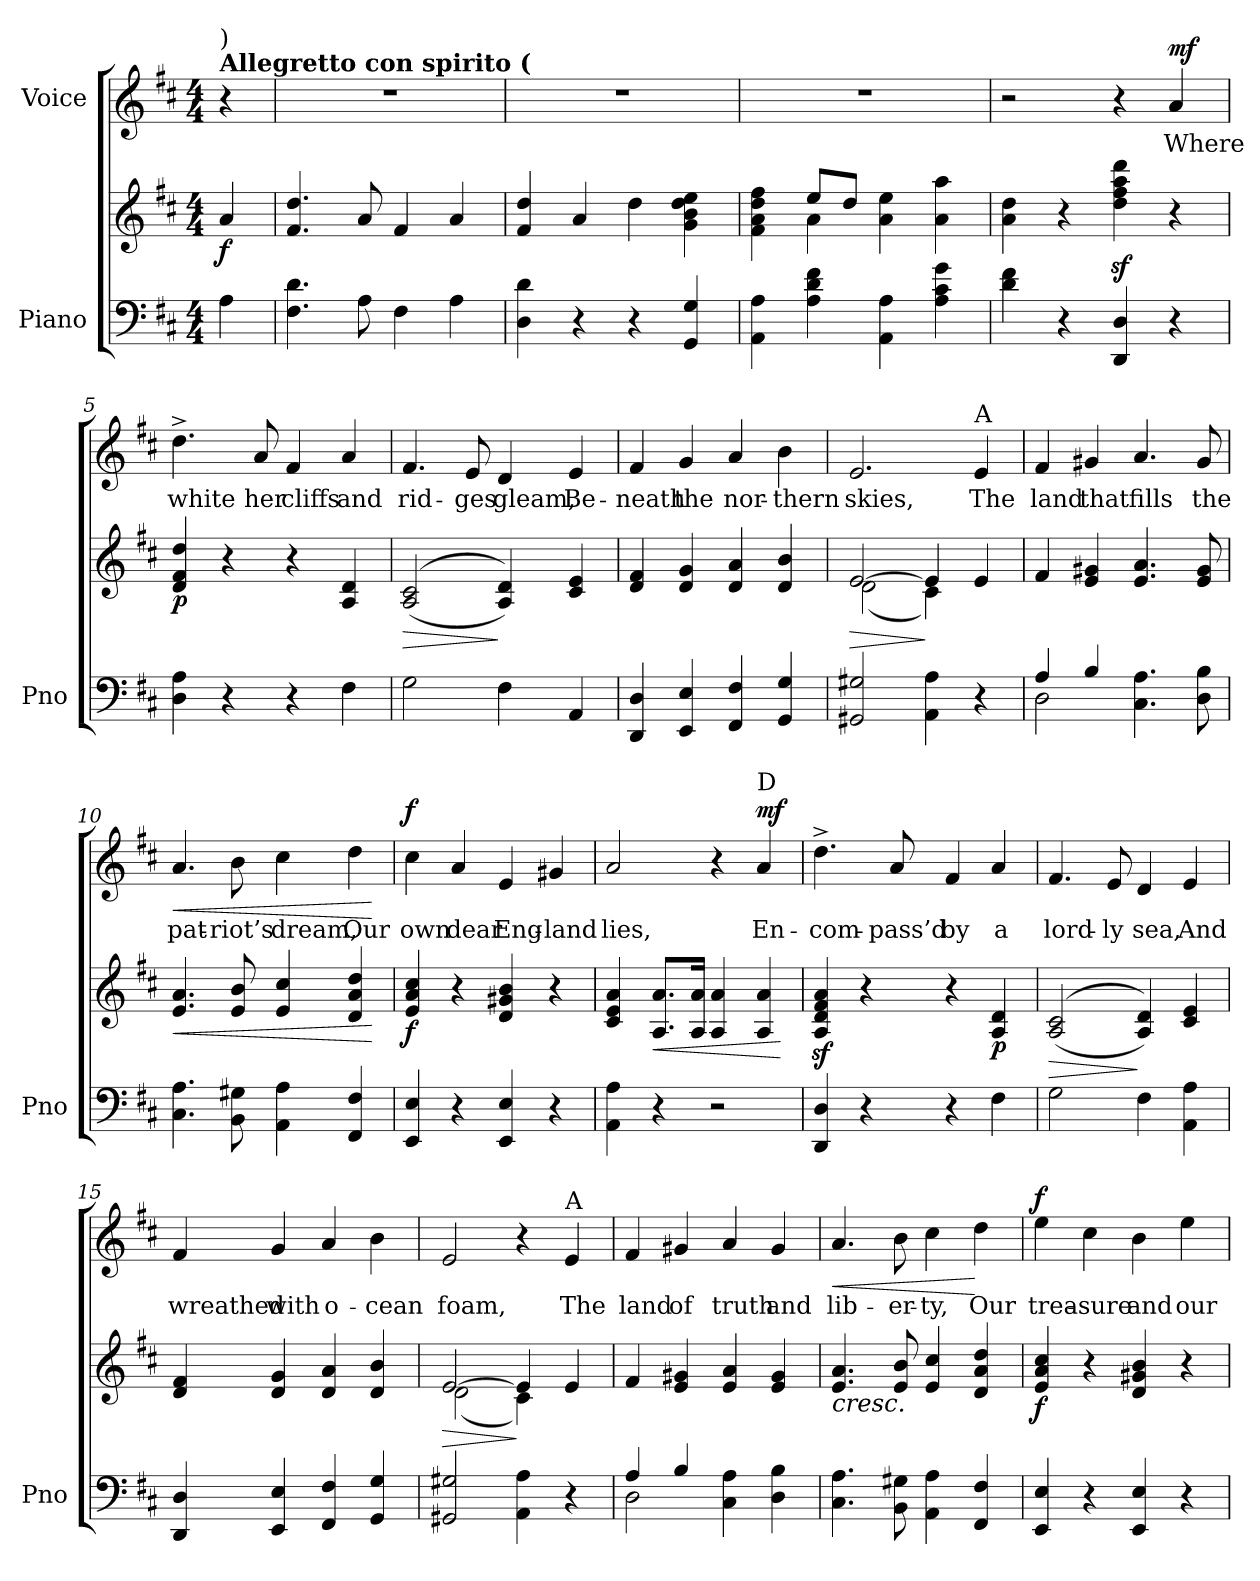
**kern	**kern	**dynam	**kern	**text	**dynam
*part2	*part2	*part2	*part1	*part1	*part1
*staff3	*staff2	*staff2/3	*staff1	*staff1	*staff1
*I"Piano	*	*	*I"Voice	*	*
*I'Pno	*	*	*	*	*
*clefF4	*clefG2	*	*clefG2	*	*
*k[f#c#]	*k[f#c#]	*	*k[f#c#]	*	*
*M4/4	*M4/4	*	*M4/4	*	*
*MM108	*MM108	*	*MM108	*	*
=	=	=	=	=	=
!	!	!	!LO:TX:a:B:t=Allegretto con spirito (	!	!
!	!	!	!LO:TX:a:t=)	!	!
!	!	!LO:DY:b	!	!	!
4A\	4a/	f	4r	.	.
=1	=1	=1	=1	=1	=1
4.F#\ 4.d\	4.f#/ 4.dd/	.	1r	.	.
8A\	8a/	.	.	.	.
4F#\	4f#/	.	.	.	.
4A\	4a/	.	.	.	.
=2	=2	=2	=2	=2	=2
4D\ 4d\	4f#/ 4dd/	.	1r	.	.
4r	4a/	.	.	.	.
4r	4dd\	.	.	.	.
4GG/ 4G/	4g\ 4b\ 4dd\ 4ee\	.	.	.	.
=3	=3	=3	=3	=3	=3
*	*^	*	*	*	*
4AA\ 4A\	4f#\ 4a\ 4dd\ 4ff#\	4ryy	.	1r	.	.
4A\ 4d\ 4f#\	8ee/L	4a\	.	.	.	.
.	8dd/J	.	.	.	.	.
4AA\ 4A\	4a\ 4ee\	2ryy	.	.	.	.
4A\ 4c#\ 4g\	4a\ 4aa\	.	.	.	.	.
*	*v	*v	*	*	*	*
=4	=4	=4	=4	=4	=4
4d\ 4f#\	4a\ 4dd\	.	2r	.	.
4r	4r	.	.	.	.
4DD/ 4D/	4dd\z< 4ff#\z< 4aa\z< 4ddd\z<	.	4r	.	.
!	!	!	!	!LO:LY:b	!LO:DY:a
4r	4r	.	4a/	Where	mf
!!LO:LB:g=z
=5	=5	=5	=5	=5	=5
!	!	!LO:DY:b	!	!LO:LY:b	!
4D\ 4A\	4d/ 4f#/ 4dd/	p	4.dd^\	white	.
4r	4r	.	.	.	.
!	!	!	!	!LO:LY:b	!
.	.	.	8a/	her	.
!	!	!	!	!LO:LY:b	!
4r	4r	.	4f#/	cliffs	.
!	!	!	!	!LO:LY:b	!
4F#\	4A/ 4d/	.	4a/	and	.
=6	=6	=6	=6	=6	=6
!	!	!LO:HP:b	!	!LO:LY:b	!
2G\	((>2A/ 2c#/	>	4.f#/	rid-	.
!	!	!	!	!LO:LY:b	!
.	.	.	8e/	-ges	.
!	!	!	!	!LO:LY:b	!
4F#\	4A/ 4d/))	]	4d/	gleam,	.
!	!	!	!	!LO:LY:b	!
4AA/	4c#/ 4e/	.	4e/	Be-	.
=7	=7	=7	=7	=7	=7
!	!	!	!	!LO:LY:b	!
4DD/ 4D/	4d/ 4f#/	.	4f#/	-neath	.
!	!	!	!	!LO:LY:b	!
4EE/ 4E/	4d/ 4g/	.	4g/	the	.
!	!	!	!	!LO:LY:b	!
4FF#/ 4F#/	4d/ 4a/	.	4a/	nor-	.
!	!	!	!	!LO:LY:b	!
4GG/ 4G/	4d/ 4b/	.	4b\	-thern	.
=8	=8	=8	=8	=8	=8
!	!	!LO:HP:b	!	!LO:LY:b	!
*	*^	*	*	*	*
2GG#X/ 2G#X/	[2e/	(2d\	>	2.e/	skies,	.
4AA\ 4A\	4e/]	4c#\)	]	.	.	.
!	!	!	!	!LO:TX:a:t=A	!	!
!	!	!	!	!	!LO:LY:b	!
4r	4e/	4ryy	.	4e/	The	.
!!LO:LB:g=z
=9	=9	=9	=9	=9	=9	=9
*^	*	*	*	*	*	*
!	!	!	!	!	!	!LO:LY:b	!
*	*	*v	*v	*	*	*	*
4A/	2D\	4f#/	.	4f#/	land	.
!	!	!	!	!	!LO:LY:b	!
4B/	.	4e/ 4g#X/	.	4g#X/	that	.
!	!	!	!	!	!LO:LY:b	!
4.C#\ 4.A\	2ryy	4.e/ 4.a/	.	4.a/	fills	.
!	!	!	!	!	!LO:LY:b	!
8D\ 8B\	.	8e/ 8g#/	.	8g#/	the	.
*v	*v	*	*	*	*	*
=10	=10	=10	=10	=10	=10
!	!	!LO:HP:b	!	!LO:LY:b	!LO:HP:b
4.C#\ 4.A\	4.e/ 4.a/	<	4.a/	pat-	<
!	!	!	!	!LO:LY:b	!
8BB\ 8G#X\	8e/ 8b/	.	8b\	-riot’s	.
!	!	!	!	!LO:LY:b	!
4AA\ 4A\	4e/ 4cc#/	.	4cc#\	dream,	.
!	!	!	!	!LO:LY:b	!
4FF#/ 4F#/	4d/ 4a/ 4dd/	.	4dd\	Our	.
.	.	[	.	.	[
=11	=11	=11	=11	=11	=11
!	!	!LO:DY:b	!	!LO:LY:b	!LO:DY:a
4EE/ 4E/	4e/ 4a/ 4cc#/	f	4cc#\	own	f
!	!	!	!	!LO:LY:b	!
4r	4r	.	4a/	dear	.
!	!	!	!	!LO:LY:b	!
4EE/ 4E/	4d/ 4g#X/ 4b/	.	4e/	Eng-	.
!	!	!	!	!LO:LY:b	!
4r	4r	.	4g#X/	-land	.
=12	=12	=12	=12	=12	=12
!	!	!	!	!LO:LY:b	!
4AA\ 4A\	4c#/ 4e/ 4a/	.	2a/	lies,	.
!	!	!LO:HP:b	!	!	!
4r	8.A/ 8.a/L	<	.	.	.
.	16A/ 16a/Jk	.	.	.	.
2r	4A/ 4a/	.	4r	.	.
!	!	!	!LO:TX:a:t=D	!	!
!	!	!	!	!LO:LY:b	!LO:DY:a
.	4A/ 4a/	.	4a/	En-	mf
.	.	[	.	.	.
!!LO:LB:g=z
=13	=13	=13	=13	=13	=13
!	!	!	!	!LO:LY:b	!
4DD/ 4D/	4A/z< 4d/z< 4f#/z< 4a/z<	.	4.dd^\	-com-	.
4r	4r	.	.	.	.
!	!	!	!	!LO:LY:b	!
.	.	.	8a/	-pass’d	.
!	!	!	!	!LO:LY:b	!
4r	4r	.	4f#/	by	.
!	!	!LO:DY:b	!	!LO:LY:b	!
4F#\	4A/ 4d/	p	4a/	a	.
=14	=14	=14	=14	=14	=14
!	!	!LO:HP:b	!	!LO:LY:b	!
2G\	(>(2A/ 2c#/	>	4.f#/	lord-	.
!	!	!	!	!LO:LY:b	!
.	.	.	8e/	-ly	.
!	!	!	!	!LO:LY:b	!
4F#\	4A/ 4d/))	]	4d/	sea,	.
!	!	!	!	!LO:LY:b	!
4AA\ 4A\	4c#/ 4e/	.	4e/	And	.
=15	=15	=15	=15	=15	=15
!	!	!	!	!LO:LY:b	!
4DD/ 4D/	4d/ 4f#/	.	4f#/	wreathed	.
!	!	!	!	!LO:LY:b	!
4EE/ 4E/	4d/ 4g/	.	4g/	with	.
!	!	!	!	!LO:LY:b	!
4FF#/ 4F#/	4d/ 4a/	.	4a/	o-	.
!	!	!	!	!LO:LY:b	!
4GG/ 4G/	4d/ 4b/	.	4b\	-cean	.
=16	=16	=16	=16	=16	=16
!	!	!LO:HP:b	!	!LO:LY:b	!
*	*^	*	*	*	*
2GG#X/ 2G#X/	[2e/	(2d\	>	2e/	foam,	.
4AA\ 4A\	4e/]	4c#\)	]	4r	.	.
!	!	!	!	!LO:TX:a:t=A	!	!
!	!	!	!	!	!LO:LY:b	!
4r	4e/	4ryy	.	4e/	The	.
!!LO:PB:g=z
=17	=17	=17	=17	=17	=17	=17
*^	*	*	*	*	*	*
!	!	!	!	!	!	!LO:LY:b	!
*	*	*v	*v	*	*	*	*
4A/	2D\	4f#/	.	4f#/	land	.
!	!	!	!	!	!LO:LY:b	!
4B/	.	4e/ 4g#X/	.	4g#X/	of	.
!	!	!	!	!	!LO:LY:b	!
4C#\ 4A\	2ryy	4e/ 4a/	.	4a/	truth	.
!	!	!	!	!	!LO:LY:b	!
4D\ 4B\	.	4e/ 4g#/	.	4g#/	and	.
*v	*v	*	*	*	*	*
=18	=18	=18	=18	=18	=18
!	!	!LO:HP:b	!	!LO:LY:b	!LO:HP:b
4.C#\ 4.A\	4.e/ 4.a/	<	4.a/	lib-	<
!	!	!	!	!LO:LY:b	!
8BB\ 8G#X\	8e/ 8b/	.	8b\	-er-	.
!	!	!	!	!LO:LY:b	!
4AA\ 4A\	4e/ 4cc#/	.	4cc#\	-ty,	.
!	!	!	!	!LO:LY:b	!
4FF#/ 4F#/	4d/ 4a/ 4dd/	.	4dd\	Our	[
=19	=19	=19	=19	=19	=19
!	!	!LO:DY:b	!	!LO:LY:b	!LO:DY:a
4EE/ 4E/	4e/ 4a/ 4cc#/	f	4ee\	trea-	f
!	!	!	!	!LO:LY:b	!
4r	4r	[	4cc#\	-sure	.
!	!	!	!	!LO:LY:b	!
4EE/ 4E/	4d/ 4g#X/ 4b/	.	4b\	and	.
!	!	!	!	!LO:LY:b	!
4r	4r	.	4ee\	our	.
=	=	=	=	=	=
*-	*-	*-	*-	*-	*-
